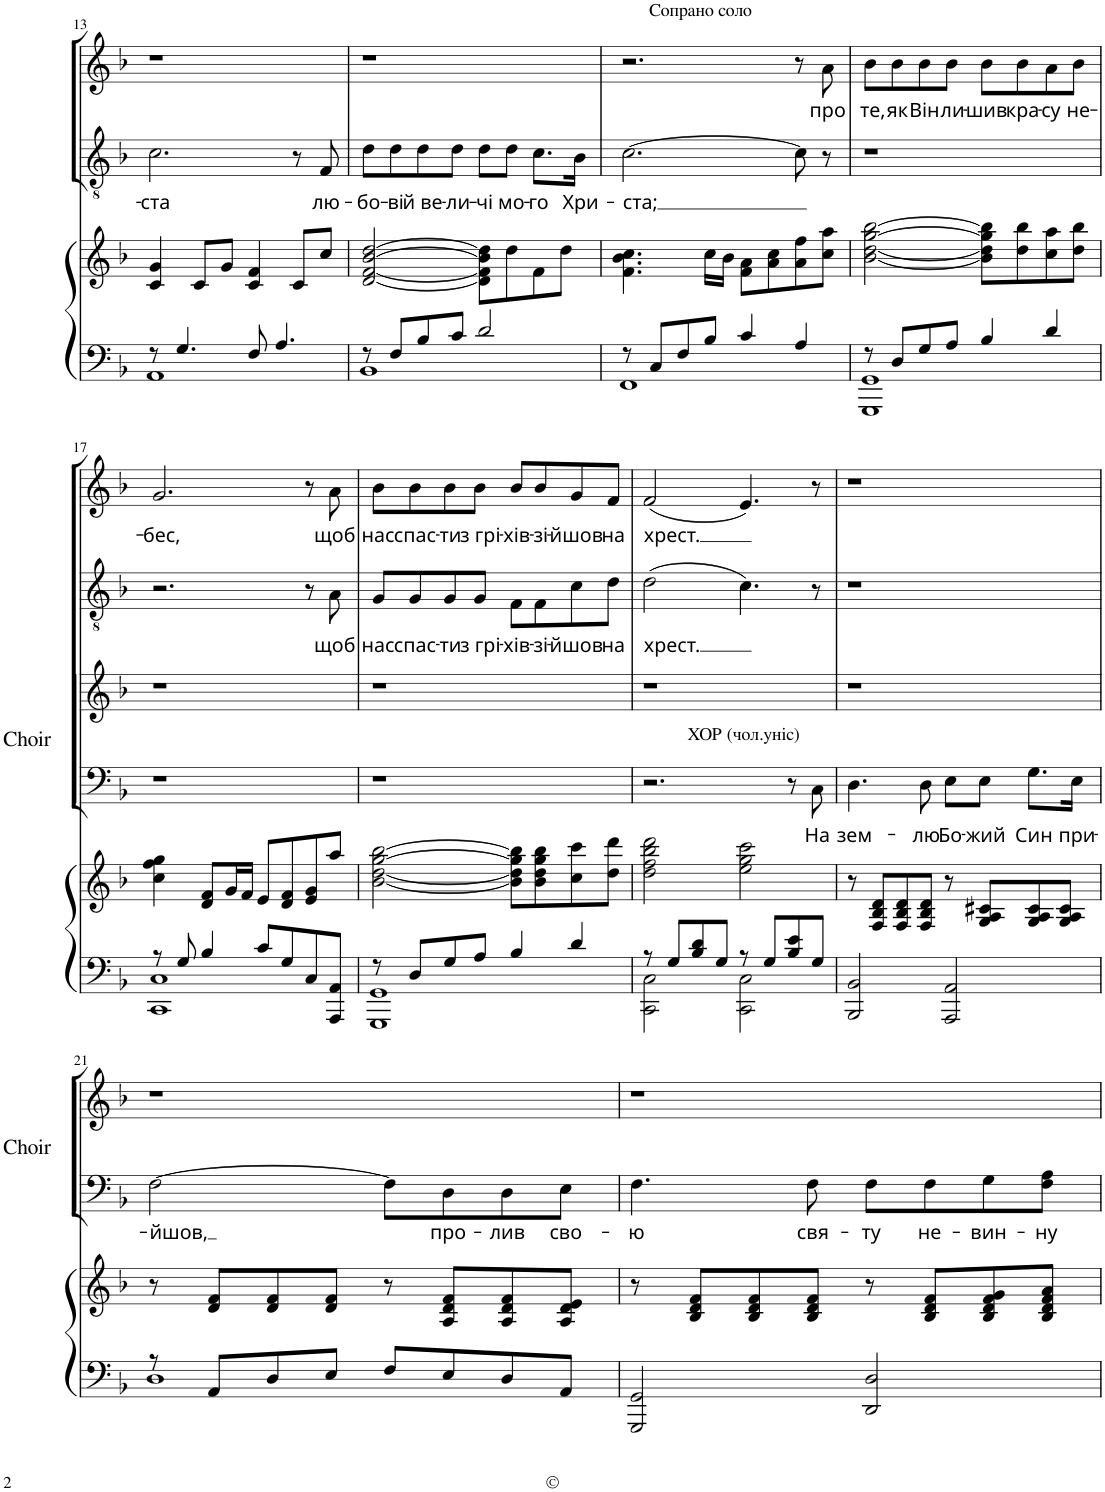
**kern	**kern	**kern	**text	**kern	**text	**kern	**text
*part4	*part4	*part3	*part3	*part2	*part2	*part1	*part1
*staff5	*staff4	*staff3	*staff3	*staff2	*staff2	*staff1	*staff1
*I"Piano	*	*I"Choir	*	*I"Tenor Solo	*	*I"Soprano Solo	*
*I'Pno	*	*I'Choir	*	*I'T	*	*I'S	*
!!LO:PB:g=z
*clefF4	*clefG2	*clefF4	*	*clefGv2	*	*clefG2	*
*	*	*	*	*Trd7c12	*	*	*
*k[b-]	*k[b-]	*k[b-]	*	*k[b-]	*	*k[b-]	*
*F:	*F:	*F:	*	*F:	*	*F:	*
*M4/4	*M4/4	*M4/4	*	*M4/4	*	*M4/4	*
=13	=13	=13	=13	=13	=13	=13	=13
*^	*	*	*	*	*	*	*
!	!	!	!	!	!	!LO:LY:b	!	!
8r	1AA	4c/ 4g/	1r	.	2.c\	-ста	1r	.
4.G/	.	.	.	.	.	.	.	.
.	.	8c/L	.	.	.	.	.	.
.	.	8g/J	.	.	.	.	.	.
8F/	.	4c/ 4f/	.	.	.	.	.	.
4.A/	.	.	.	.	.	.	.	.
.	.	8c/L	.	.	8r	.	.	.
!	!	!	!	!	!	!LO:LY:b	!	!
.	.	8cc/J	.	.	8F/	лю-	.	.
=14	=14	=14	=14	=14	=14	=14	=14	=14
!	!	!	!	!	!	!LO:LY:b	!	!
8r	1BB-	[2d/ [2f/ [2b-/ [2dd/	1r	.	8d\L	-бо-	1r	.
!	!	!	!	!	!	!LO:LY:b	!	!
8F/L	.	.	.	.	8d\	-ві	.	.
!	!	!	!	!	!	!LO:LY:b	!	!
8B-/	.	.	.	.	8d\	й ве-	.	.
!	!	!	!	!	!	!LO:LY:b	!	!
8c/J	.	.	.	.	8d\J	-ли-	.	.
!	!	!	!	!	!	!LO:LY:b	!	!
2d/	.	8d\] 8f\] 8b-\] 8dd\]L	.	.	8d\L	-чі	.	.
!	!	!	!	!	!	!LO:LY:b	!	!
.	.	8dd\	.	.	8d\J	мо-	.	.
!	!	!	!	!	!	!LO:LY:b	!	!
.	.	8f\	.	.	8.c\L	-го	.	.
.	.	8dd\J	.	.	.	.	.	.
!	!	!	!	!	!	!LO:LY:b	!	!
.	.	.	.	.	16B-\Jk	Хри-	.	.
=15	=15	=15	=15	=15	=15	=15	=15	=15
!	!	!	!	!	!	!LO:LY:b	!	!
8r	1FF	4.f\ 4.b-\ 4.cc\	1r	.	[2.c\	-ста;	2.r	.
8C/L	.	.	.	.	.	.	.	.
8F/	.	.	.	.	.	.	.	.
8B-/J	.	16cc\LL	.	.	.	.	.	.
.	.	16b-\JJ	.	.	.	.	.	.
4c/	.	8f\ 8a\L	.	.	.	.	.	.
.	.	8a\ 8cc\	.	.	.	.	.	.
!	!	!	!	!	!	!	!LO:TX:a:t=Сопрано соло	!
4A/	.	8a\ 8ff\	.	.	8c\]	.	8r	.
!	!	!	!	!	!	!	!	!LO:LY:b
.	.	8cc\ 8aa\J	.	.	8r	.	8a\	про
=16	=16	=16	=16	=16	=16	=16	=16	=16
!	!	!	!	!	!	!	!	!LO:LY:b
8r	1GGG 1GG	[2b-\ [2dd\ [2gg\ [2bb-\	1r	.	1r	.	8b-\L	те,
!	!	!	!	!	!	!	!	!LO:LY:b
8D/L	.	.	.	.	.	.	8b-\	як
!	!	!	!	!	!	!	!	!LO:LY:b
8G/	.	.	.	.	.	.	8b-\	Він
!	!	!	!	!	!	!	!	!LO:LY:b
8A/J	.	.	.	.	.	.	8b-\J	ли-
!	!	!	!	!	!	!	!	!LO:LY:b
4B-/	.	8b-\] 8dd\] 8gg\] 8bb-\]L	.	.	.	.	8b-\L	-шив
!	!	!	!	!	!	!	!	!LO:LY:b
.	.	8dd\ 8bb-\	.	.	.	.	8b-\	кра-
!	!	!	!	!	!	!	!	!LO:LY:b
4d/	.	8cc\ 8aa\	.	.	.	.	8a\	-су
!	!	!	!	!	!	!	!	!LO:LY:b
.	.	8dd\ 8bb-\J	.	.	.	.	8b-\J	не-
!!LO:LB:g=z
=17	=17	=17	=17	=17	=17	=17	=17	=17
!	!	!	!	!	!	!	!	!LO:LY:b
8r	1CC 1C	4cc\ 4ff\ 4gg\	1r	.	2.r	.	2.g/	-бес,
8G/	.	.	.	.	.	.	.	.
4B-/	.	8d/ 8f/L	.	.	.	.	.	.
.	.	16g/L	.	.	.	.	.	.
.	.	16f/JJ	.	.	.	.	.	.
8c/L	.	8e/L	.	.	.	.	.	.
8G/	.	8d/ 8f/	.	.	.	.	.	.
8C/	.	8e/ 8g/	.	.	8r	.	8r	.
!	!	!	!	!	!	!LO:LY:b	!	!LO:LY:b
8AAA/ 8AA/J	.	8aa/J	.	.	8A\	щоб	8a\	щоб
=18	=18	=18	=18	=18	=18	=18	=18	=18
!	!	!	!	!	!	!LO:LY:b	!	!LO:LY:b
8r	1GGG 1GG	[2b-\ [2dd\ [2gg\ [2bb-\	1r	.	8G/L	нас	8b-\L	нас
!	!	!	!	!	!	!LO:LY:b	!	!LO:LY:b
8D/L	.	.	.	.	8G/	спас-	8b-\	спас-
!	!	!	!	!	!	!LO:LY:b	!	!LO:LY:b
8G/	.	.	.	.	8G/	-ти	8b-\	-ти
!	!	!	!	!	!	!LO:LY:b	!	!LO:LY:b
8A/J	.	.	.	.	8G/J	з грі-	8b-\J	з грі-
!	!	!	!	!	!	!LO:LY:b	!	!LO:LY:b
4B-/	.	8b-\] 8dd\] 8gg\] 8bb-\]L	.	.	8F\L	-хів-	8b-/L	-хів-
!	!	!	!	!	!	!LO:LY:b	!	!LO:LY:b
.	.	8b-\ 8dd\ 8gg\ 8bb-\	.	.	8F\	-зі-	8b-/	-зі-
!	!	!	!	!	!	!LO:LY:b	!	!LO:LY:b
4d/	.	8cc\ 8ccc\	.	.	8c\	-йшов	8g/	-йшов
!	!	!	!	!	!	!LO:LY:b	!	!LO:LY:b
.	.	8dd\ 8ddd\J	.	.	8d\J	на	8f/J	на
=19	=19	=19	=19	=19	=19	=19	=19	=19
!	!	!	!	!	!	!LO:LY:b	!	!LO:LY:b
8r	2CC\ 2C\	2dd\ 2ff\ 2bb-\ 2ddd\	2.r	.	(2d\	хрест.	(2f/	хрест.
8G/L	.	.	.	.	.	.	.	.
8B-/ 8d/	.	.	.	.	.	.	.	.
8G/J	.	.	.	.	.	.	.	.
8r	2CC\ 2C\	2ee\ 2gg\ 2ccc\	.	.	4.c\)	.	4.e/)	.
8G/L	.	.	.	.	.	.	.	.
!	!	!	!LO:TX:a:t=ХОР (чол.уніс)	!	!	!	!	!
8B-/ 8e/	.	.	8r	.	.	.	.	.
!	!	!	!	!LO:LY:b	!	!	!	!
8G/J	.	.	8C\	На	8r	.	8r	.
*v	*v	*	*	*	*	*	*	*
=20	=20	=20	=20	=20	=20	=20	=20
!	!	!	!LO:LY:b	!	!	!	!
2BBB-/ 2BB-/	8r	4.D\	зем-	1r	.	1r	.
.	8F/ 8B-/ 8d/L	.	.	.	.	.	.
.	8F/ 8B-/ 8d/	.	.	.	.	.	.
!	!	!	!LO:LY:b	!	!	!	!
.	8F/ 8B-/ 8d/J	8D\	-лю	.	.	.	.
!	!	!	!LO:LY:b	!	!	!	!
2AAA/ 2AA/	8r	8E\L	Бо-	.	.	.	.
!	!	!	!LO:LY:b	!	!	!	!
.	8G/ 8A/ 8c#X/L	8E\J	-жий	.	.	.	.
!	!	!	!LO:LY:b	!	!	!	!
.	8G/ 8A/ 8c#/	8.G\L	Син	.	.	.	.
.	8G/ 8A/ 8c#/J	.	.	.	.	.	.
!	!	!	!LO:LY:b	!	!	!	!
.	.	16E\Jk	при-	.	.	.	.
!!LO:LB:g=z
=21	=21	=21	=21	=21	=21	=21	=21
*^	*	*	*	*	*	*	*
!	!	!	!	!LO:LY:b	!	!	!	!
8r	1D	8r	[2F\	-йшов,	1r	.	1r	.
8AA/L	.	8d/ 8f/L	.	.	.	.	.	.
8D/	.	8d/ 8f/	.	.	.	.	.	.
8E/J	.	8d/ 8f/J	.	.	.	.	.	.
8F/L	.	8r	8F\L]	.	.	.	.	.
!	!	!	!	!LO:LY:b	!	!	!	!
8E/	.	8A/ 8d/ 8f/L	8D\	про-	.	.	.	.
!	!	!	!	!LO:LY:b	!	!	!	!
8D/	.	8A/ 8d/ 8f/	8D\	-лив	.	.	.	.
!	!	!	!	!LO:LY:b	!	!	!	!
8AA/J	.	8A/ 8d/ 8e/J	8E\J	сво-	.	.	.	.
=22	=22	=22	=22	=22	=22	=22	=22	=22
!	!	!	!	!LO:LY:b	!	!	!	!
1ryy	2GGG/ 2GG/	8r	4.F\	-ю	1r	.	1r	.
.	.	8B-/ 8d/ 8f/L	.	.	.	.	.	.
.	.	8B-/ 8d/ 8f/	.	.	.	.	.	.
!	!	!	!	!LO:LY:b	!	!	!	!
.	.	8B-/ 8d/ 8f/J	8F\	свя-	.	.	.	.
!	!	!	!	!LO:LY:b	!	!	!	!
.	2DD/ 2D/	8r	8F\L	-ту	.	.	.	.
!	!	!	!	!LO:LY:b	!	!	!	!
.	.	8B-/ 8d/ 8f/L	8F\	не-	.	.	.	.
!	!	!	!	!LO:LY:b	!	!	!	!
.	.	8B-/ 8d/ 8f/ 8g/	8G\	-вин-	.	.	.	.
!	!	!	!	!LO:LY:b	!	!	!	!
.	.	8B-/ 8d/ 8f/ 8a/J	8F\ 8A\J	-ну	.	.	.	.
*v	*v	*	*	*	*	*	*	*
=	=	=	=	=	=	=	=
*-	*-	*-	*-	*-	*-	*-	*-
